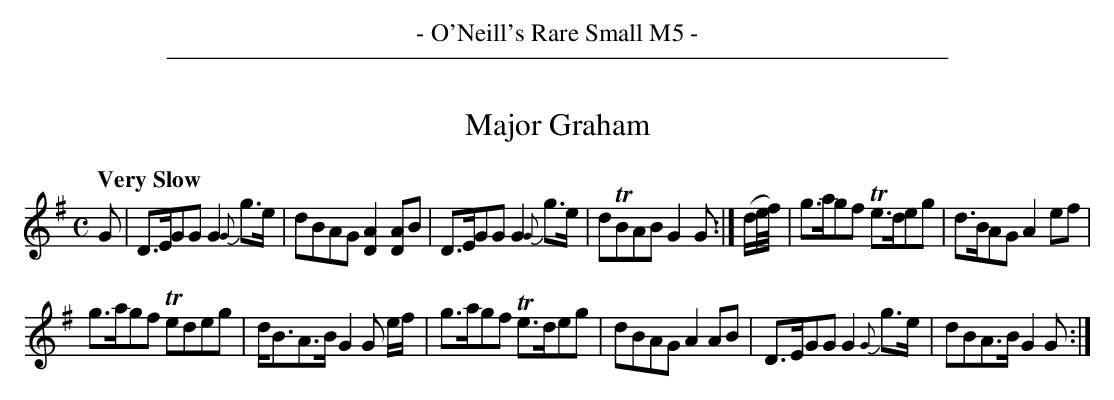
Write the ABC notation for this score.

X:1
T: Major Graham
Q: "Very Slow"
M: C
L: 1/8
K: G
G |\
D>EGG G2{G}g>e | dBAG [A2D2][AD]B |\
D>EGG G2{G}g>e | dTBAB G2G :|\
(d/e//f//) |\
g>agf Te>deg | d>BAG A2ef |
g>agf Tedeg | d<BA>B G2G e/f/ |\
g>agf Te>deg | dBAG A2AB |\
D>EGG G2{G}g>e | dBA>B G2G :|
